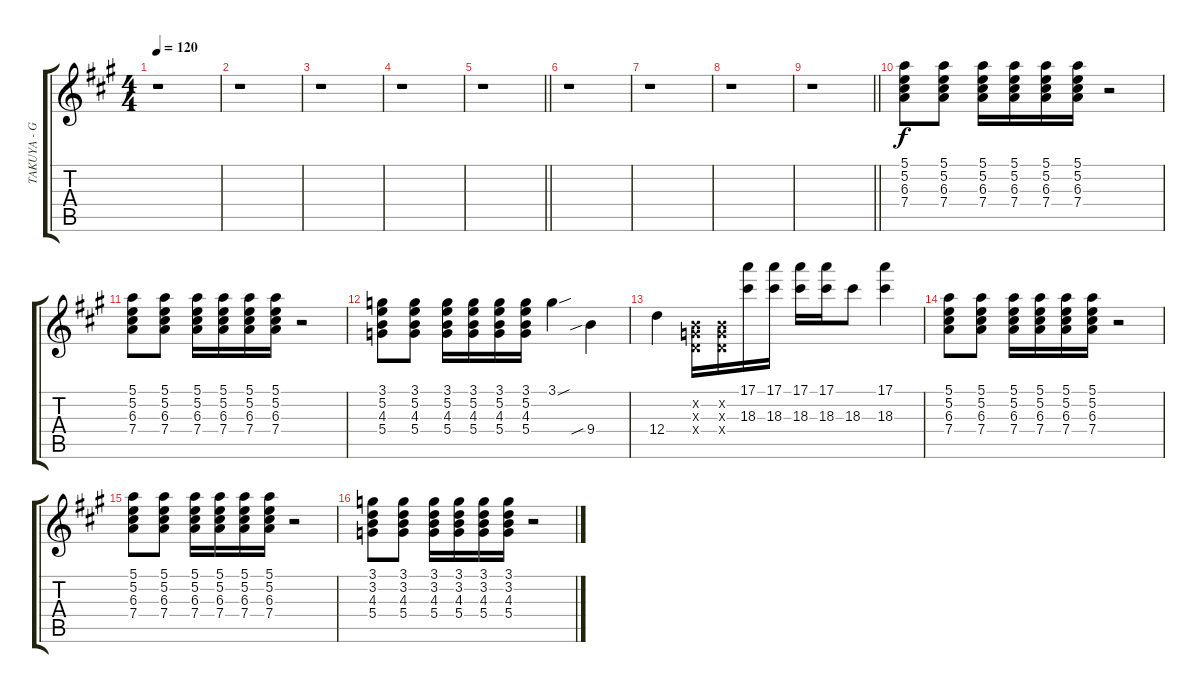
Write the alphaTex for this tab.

\track ("TAKUYA - Guitar 1" "TAKUYA - G") {instrument distortionguitar}
\staff {score tabs}
\tuning (E4 B3 G3 D3 A2 E2) {hide}
\ts (4 4)
\tempo 120
\clef g2
\ks a
r.1{dy f} |
r.1 |
r.1 |
r.1 |
\barLineRight lightlight
r.1 |
r.1 |
r.1 |
r.1 |
\barLineRight lightlight
r.1 |
(5.1 5.2 6.3 7.4).8 (5.1 5.2 6.3 7.4).8 (5.1 5.2 6.3 7.4).16 (5.1 5.2 6.3 7.4).16 (5.1 5.2 6.3 7.4).16 (5.1 5.2 6.3 7.4).16 r.2 |
(5.1 5.2 6.3 7.4).8 (5.1 5.2 6.3 7.4).8 (5.1 5.2 6.3 7.4).16 (5.1 5.2 6.3 7.4).16 (5.1 5.2 6.3 7.4).16 (5.1 5.2 6.3 7.4).16 r.2 |
(3.1 5.2 4.3 5.4).8 (3.1 5.2 4.3 5.4).8 (3.1 5.2 4.3 5.4).16 (3.1 5.2 4.3 5.4).16 (3.1 5.2 4.3 5.4).16 (3.1 5.2 4.3 5.4).16 3.1{sou}.4 9.4{sib}.4 |
12.4.4 (0.2{x} 0.3{x} 0.4{x}).16 (0.2{x} 0.3{x} 0.4{x}).16 (17.1 18.3).16 (17.1 18.3).16 (17.1 18.3).16 (17.1 18.3).16 18.3.8 (17.1 18.3).4 |
(5.1 5.2 6.3 7.4).8 (5.1 5.2 6.3 7.4).8 (5.1 5.2 6.3 7.4).16 (5.1 5.2 6.3 7.4).16 (5.1 5.2 6.3 7.4).16 (5.1 5.2 6.3 7.4).16 r.2 |
(5.1 5.2 6.3 7.4).8 (5.1 5.2 6.3 7.4).8 (5.1 5.2 6.3 7.4).16 (5.1 5.2 6.3 7.4).16 (5.1 5.2 6.3 7.4).16 (5.1 5.2 6.3 7.4).16 r.2 |
(3.1 3.2 4.3 5.4).8 (3.1 3.2 4.3 5.4).8 (3.1 3.2 4.3 5.4).16 (3.1 3.2 4.3 5.4).16 (3.1 3.2 4.3 5.4).16 (3.1 3.2 4.3 5.4).16 r.2
